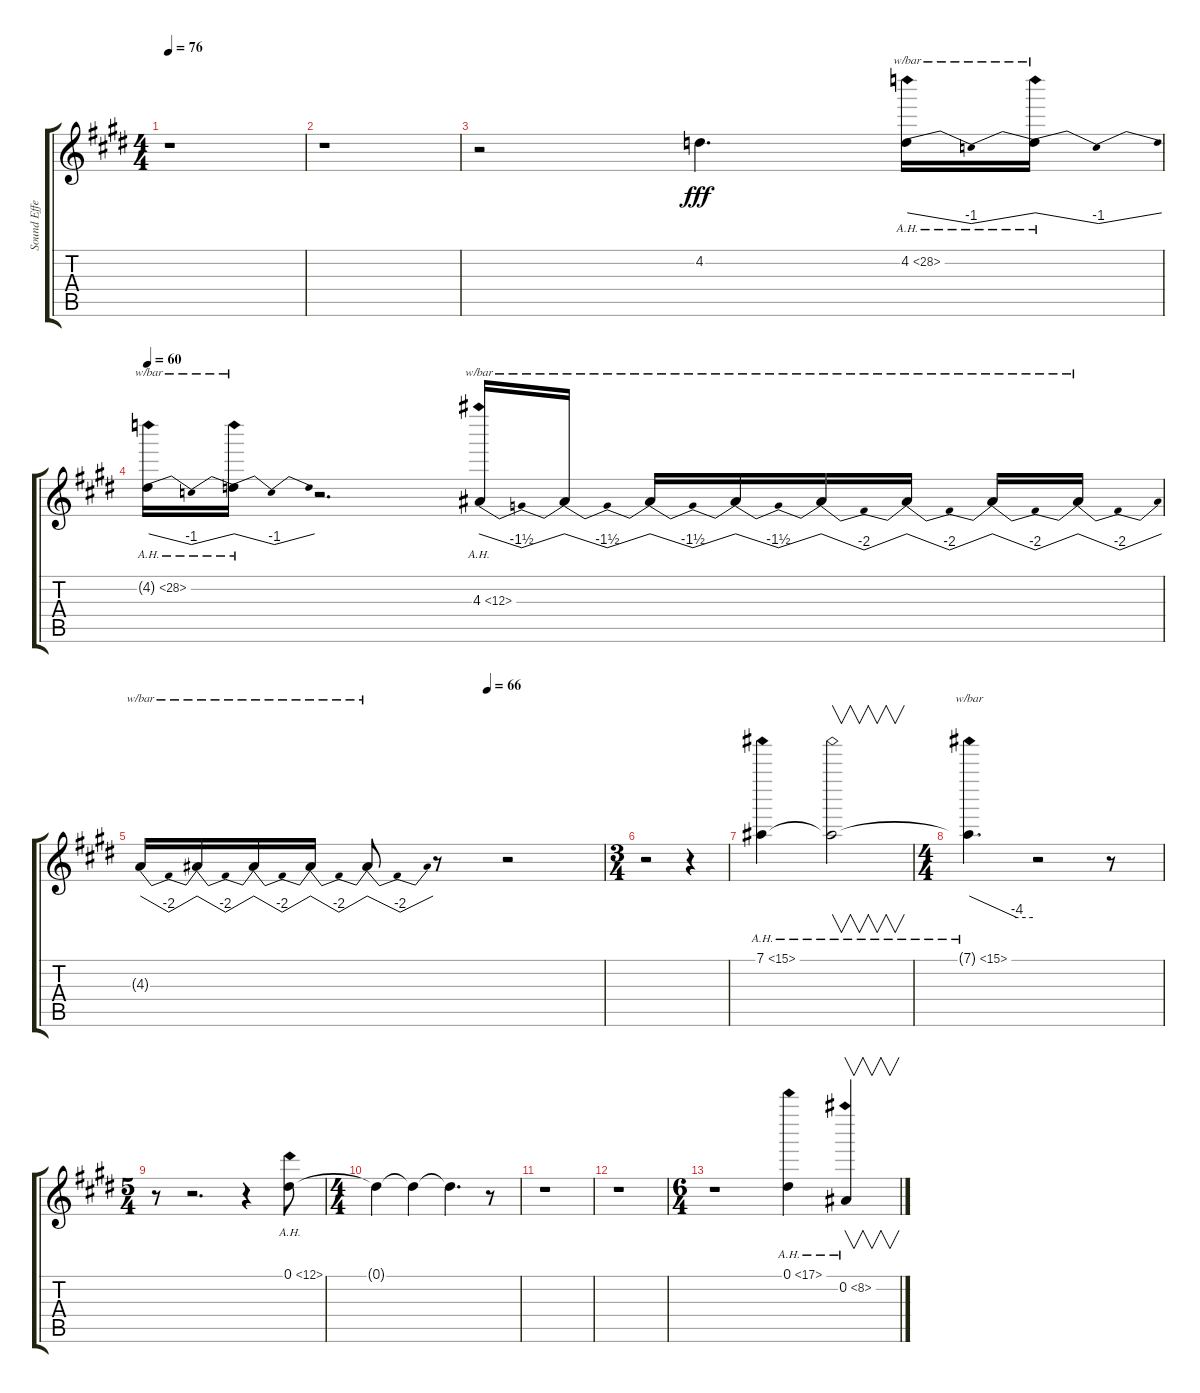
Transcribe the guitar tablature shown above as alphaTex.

\track ("Sound Effect" "Sound Effe") {instrument overdrivenguitar}
\staff {score tabs}
\tuning (Eb4 Bb3 Gb3 Db3 Ab2 Eb2) {hide}
\ts (4 4)
\tempo 76
\clef g2
\ks e
r.1{dy fff} |
r.1 |
r.2 4.2.4{d} 4.2{ah 24}.16{tbe (dip default 0 0 30 -4 60 0)} 4.2{ah 24 t}.16{tbe (dip default 0 0 30 -4 60 0)} |
\tempo 60
4.2{ah 24 t}.16{tbe (dip default 0 0 30 -4 60 0)} 4.2{ah 24 t}.16{tbe (dip default 0 0 30 -4 60 0)} r.2{d} 4.3{ah 8}.16{tbe (dip default 0 0 30 -6 60 0)} 4.3{t}.16{tbe (dip default 0 0 30 -6 60 0)} 4.3{t}.16{tbe (dip default 0 0 30 -6 60 0)} 4.3{t}.16{tbe (dip default 0 0 30 -6 60 0)} 4.3{t}.16{tbe (dip default 0 0 30 -8 60 0)} 4.3{t}.16{tbe (dip default 0 0 30 -8 60 0)} 4.3{t}.16{tbe (dip default 0 0 30 -8 60 0)} 4.3{t}.16{tbe (dip default 0 0 30 -8 60 0)} |
\tempo (66 0.75)
4.3{t}.16{tbe (dip default 0 0 30 -8 60 0)} 4.3{t}.16{tbe (dip default 0 0 30 -8 60 0)} 4.3{t}.16{tbe (dip default 0 0 30 -8 60 0)} 4.3{t}.16{tbe (dip default 0 0 30 -8 60 0)} 4.3{t}.8{tbe (dip default 0 0 30 -8 60 0)} r.8 r.2 |
\ts (3 4)
r.2 r.4 |
7.1{ah 8}.4 7.1{ah 8 t}.2{v} |
\ts (4 4)
7.1{ah 8 t}.4{d tbe (custom default 0 0 45 -16 60 -16)} r.2 r.8 |
\ts (5 4)
r.8 r.2{d} r.4 0.1{ah 12}.8 |
\ts (4 4)
0.1{t}.4 0.1{t}.4 0.1{t}.4{d} r.8 |
r.1 |
r.1 |
\ts (6 4)
r.1 0.1{ah 17}.4 0.2{ah 8}.4{v}
